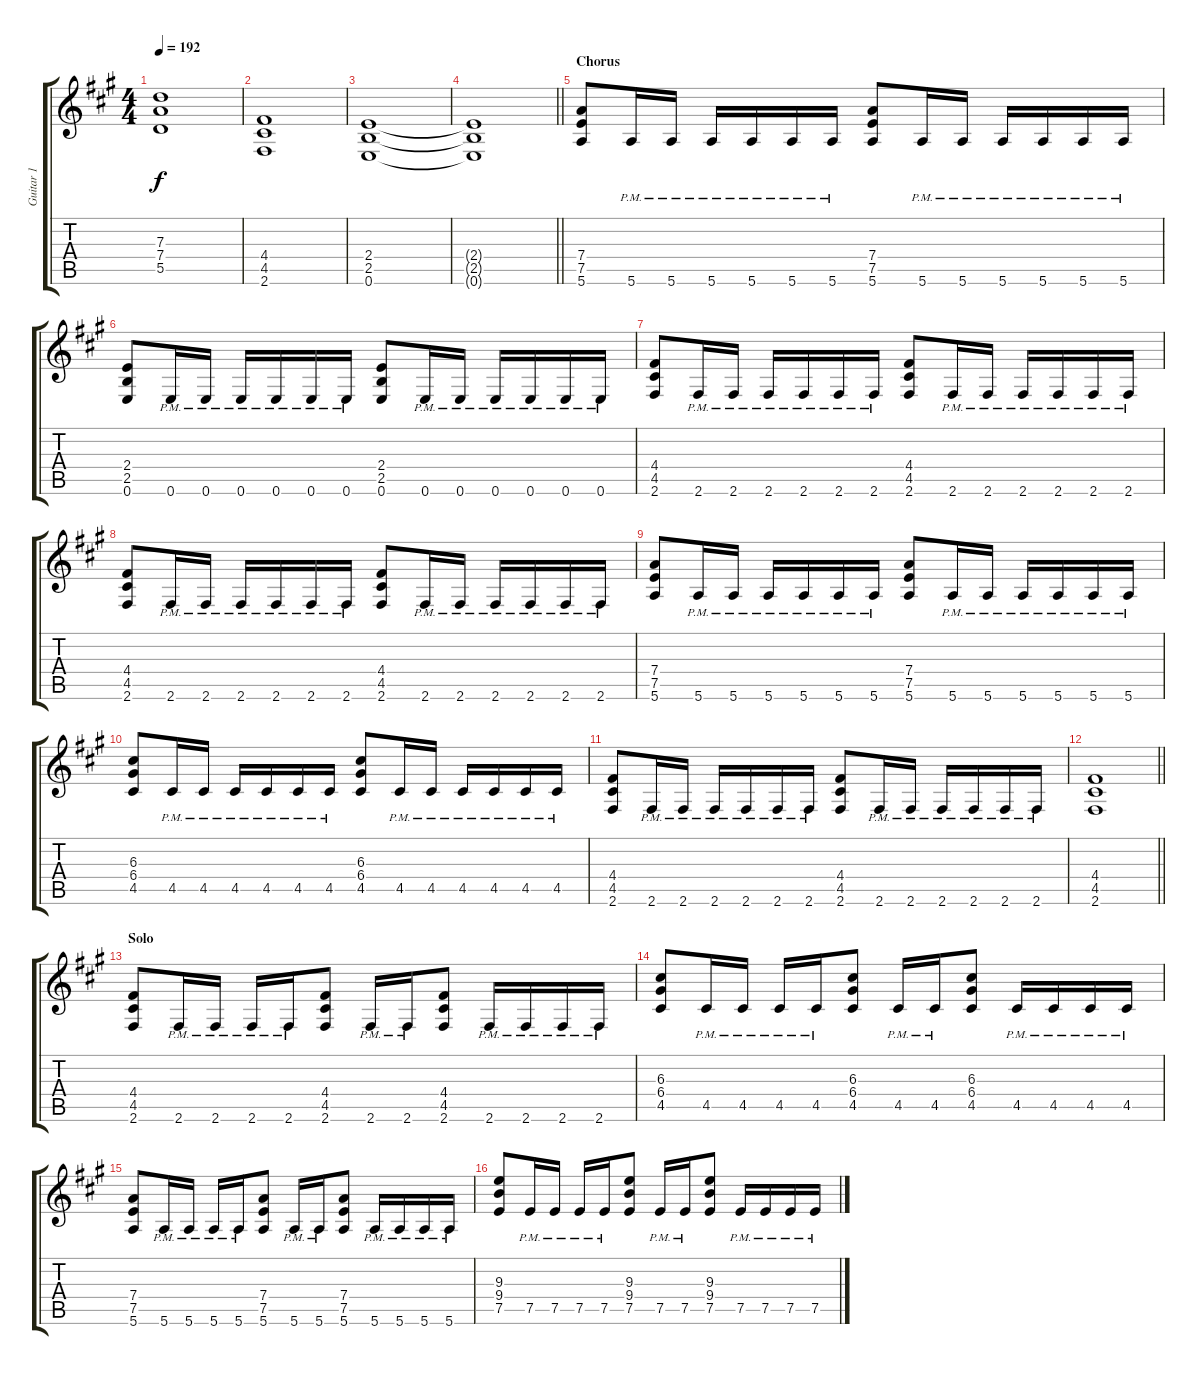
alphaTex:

\track ("Guitar 1" "Guitar 1") {instrument distortionguitar}
\staff {score tabs}
\tuning (E4 B3 G3 D3 A2 E2) {hide}
\ts (4 4)
\tempo 192
\clef g2
\ks f#minor
(7.3 7.4 5.5).1{dy f} |
(4.4 4.5 2.6).1 |
(2.4 2.5 0.6).1 |
\barLineRight lightlight
(2.4{t} 2.5{t} 0.6{t}).1 |
\section ("" "Chorus")
(7.4 7.5 5.6).8 5.6{pm}.16 5.6{pm}.16 5.6{pm}.16 5.6{pm}.16 5.6{pm}.16 5.6{pm}.16 (7.4 7.5 5.6).8 5.6{pm}.16 5.6{pm}.16 5.6{pm}.16 5.6{pm}.16 5.6{pm}.16 5.6{pm}.16 |
(2.4 2.5 0.6).8 0.6{pm}.16 0.6{pm}.16 0.6{pm}.16 0.6{pm}.16 0.6{pm}.16 0.6{pm}.16 (2.4 2.5 0.6).8 0.6{pm}.16 0.6{pm}.16 0.6{pm}.16 0.6{pm}.16 0.6{pm}.16 0.6{pm}.16 |
(4.4 4.5 2.6).8 2.6{pm}.16 2.6{pm}.16 2.6{pm}.16 2.6{pm}.16 2.6{pm}.16 2.6{pm}.16 (4.4 4.5 2.6).8 2.6{pm}.16 2.6{pm}.16 2.6{pm}.16 2.6{pm}.16 2.6{pm}.16 2.6{pm}.16 |
(4.4 4.5 2.6).8 2.6{pm}.16 2.6{pm}.16 2.6{pm}.16 2.6{pm}.16 2.6{pm}.16 2.6{pm}.16 (4.4 4.5 2.6).8 2.6{pm}.16 2.6{pm}.16 2.6{pm}.16 2.6{pm}.16 2.6{pm}.16 2.6{pm}.16 |
(7.4 7.5 5.6).8 5.6{pm}.16 5.6{pm}.16 5.6{pm}.16 5.6{pm}.16 5.6{pm}.16 5.6{pm}.16 (7.4 7.5 5.6).8 5.6{pm}.16 5.6{pm}.16 5.6{pm}.16 5.6{pm}.16 5.6{pm}.16 5.6{pm}.16 |
(6.3 6.4 4.5).8 4.5{pm}.16 4.5{pm}.16 4.5{pm}.16 4.5{pm}.16 4.5{pm}.16 4.5{pm}.16 (6.3 6.4 4.5).8 4.5{pm}.16 4.5{pm}.16 4.5{pm}.16 4.5{pm}.16 4.5{pm}.16 4.5{pm}.16 |
(4.4 4.5 2.6).8 2.6{pm}.16 2.6{pm}.16 2.6{pm}.16 2.6{pm}.16 2.6{pm}.16 2.6{pm}.16 (4.4 4.5 2.6).8 2.6{pm}.16 2.6{pm}.16 2.6{pm}.16 2.6{pm}.16 2.6{pm}.16 2.6{pm}.16 |
\barLineRight lightlight
(4.4 4.5 2.6).1 |
\section ("" "Solo")
(4.4 4.5 2.6).8 2.6{pm}.16 2.6{pm}.16 2.6{pm}.16 2.6{pm}.16 (4.4 4.5 2.6).8 2.6{pm}.16 2.6{pm}.16 (4.4 4.5 2.6).8 2.6{pm}.16 2.6{pm}.16 2.6{pm}.16 2.6{pm}.16 |
(6.3 6.4 4.5).8 4.5{pm}.16 4.5{pm}.16 4.5{pm}.16 4.5{pm}.16 (6.3 6.4 4.5).8 4.5{pm}.16 4.5{pm}.16 (6.3 6.4 4.5).8 4.5{pm}.16 4.5{pm}.16 4.5{pm}.16 4.5{pm}.16 |
(7.4 7.5 5.6).8 5.6{pm}.16 5.6{pm}.16 5.6{pm}.16 5.6{pm}.16 (7.4 7.5 5.6).8 5.6{pm}.16 5.6{pm}.16 (7.4 7.5 5.6).8 5.6{pm}.16 5.6{pm}.16 5.6{pm}.16 5.6{pm}.16 |
(9.3 9.4 7.5).8 7.5{pm}.16 7.5{pm}.16 7.5{pm}.16 7.5{pm}.16 (9.3 9.4 7.5).8 7.5{pm}.16 7.5{pm}.16 (9.3 9.4 7.5).8 7.5{pm}.16 7.5{pm}.16 7.5{pm}.16 7.5{pm}.16
